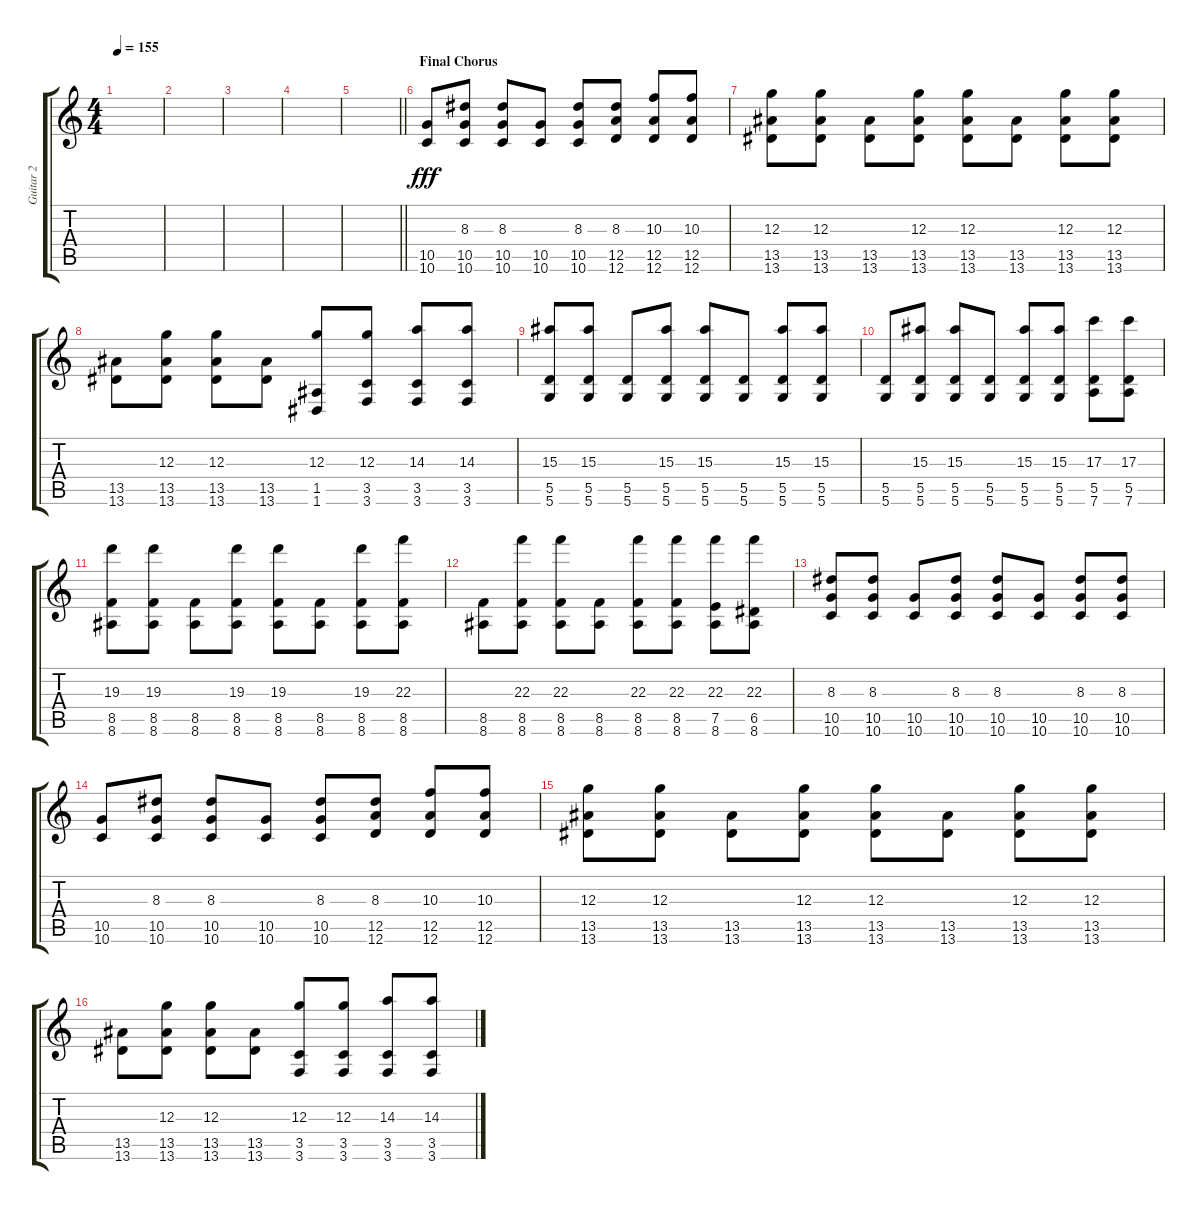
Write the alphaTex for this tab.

\track ("Guitar 2" "Guitar 2") {instrument distortionguitar}
\staff {score tabs}
\tuning (E4 B3 G3 D3 A2 D2) {hide}
\ts (4 4)
\tempo 155
\clef g2
\ks c
|
|
|
|
\barLineRight lightlight
|
\section ("" "Final Chorus")
(10.5 10.6).8{dy fff} (8.3 10.5 10.6).8 (8.3 10.5 10.6).8 (10.5 10.6).8 (8.3 10.5 10.6).8 (8.3 12.5 12.6).8 (10.3 12.5 12.6).8 (10.3 12.5 12.6).8 |
(12.3 13.5 13.6).8 (12.3 13.5 13.6).8 (13.5 13.6).8 (12.3 13.5 13.6).8 (12.3 13.5 13.6).8 (13.5 13.6).8 (12.3 13.5 13.6).8 (12.3 13.5 13.6).8 |
(13.5 13.6).8 (12.3 13.5 13.6).8 (12.3 13.5 13.6).8 (13.5 13.6).8 (12.3 1.5 1.6).8 (12.3 3.5 3.6).8 (14.3 3.5 3.6).8 (14.3 3.5 3.6).8 |
(15.3 5.5 5.6).8 (15.3 5.5 5.6).8 (5.5 5.6).8 (15.3 5.5 5.6).8 (15.3 5.5 5.6).8 (5.5 5.6).8 (15.3 5.5 5.6).8 (15.3 5.5 5.6).8 |
(5.5 5.6).8 (15.3 5.5 5.6).8 (15.3 5.5 5.6).8 (5.5 5.6).8 (15.3 5.5 5.6).8 (15.3 5.5 5.6).8 (17.3 5.5 7.6).8 (17.3 5.5 7.6).8 |
(19.3 8.5 8.6).8 (19.3 8.5 8.6).8 (8.5 8.6).8 (19.3 8.5 8.6).8 (19.3 8.5 8.6).8 (8.5 8.6).8 (19.3 8.5 8.6).8 (22.3 8.5 8.6).8 |
(8.5 8.6).8 (22.3 8.5 8.6).8 (22.3 8.5 8.6).8 (8.5 8.6).8 (22.3 8.5 8.6).8 (22.3 8.5 8.6).8 (22.3 7.5 8.6).8 (22.3 6.5 8.6).8 |
(8.3 10.5 10.6).8 (8.3 10.5 10.6).8 (10.5 10.6).8 (8.3 10.5 10.6).8 (8.3 10.5 10.6).8 (10.5 10.6).8 (8.3 10.5 10.6).8 (8.3 10.5 10.6).8 |
(10.5 10.6).8 (8.3 10.5 10.6).8 (8.3 10.5 10.6).8 (10.5 10.6).8 (8.3 10.5 10.6).8 (8.3 12.5 12.6).8 (10.3 12.5 12.6).8 (10.3 12.5 12.6).8 |
(12.3 13.5 13.6).8 (12.3 13.5 13.6).8 (13.5 13.6).8 (12.3 13.5 13.6).8 (12.3 13.5 13.6).8 (13.5 13.6).8 (12.3 13.5 13.6).8 (12.3 13.5 13.6).8 |
(13.5 13.6).8 (12.3 13.5 13.6).8 (12.3 13.5 13.6).8 (13.5 13.6).8 (12.3 3.5 3.6).8 (12.3 3.5 3.6).8 (14.3 3.5 3.6).8 (14.3 3.5 3.6).8
